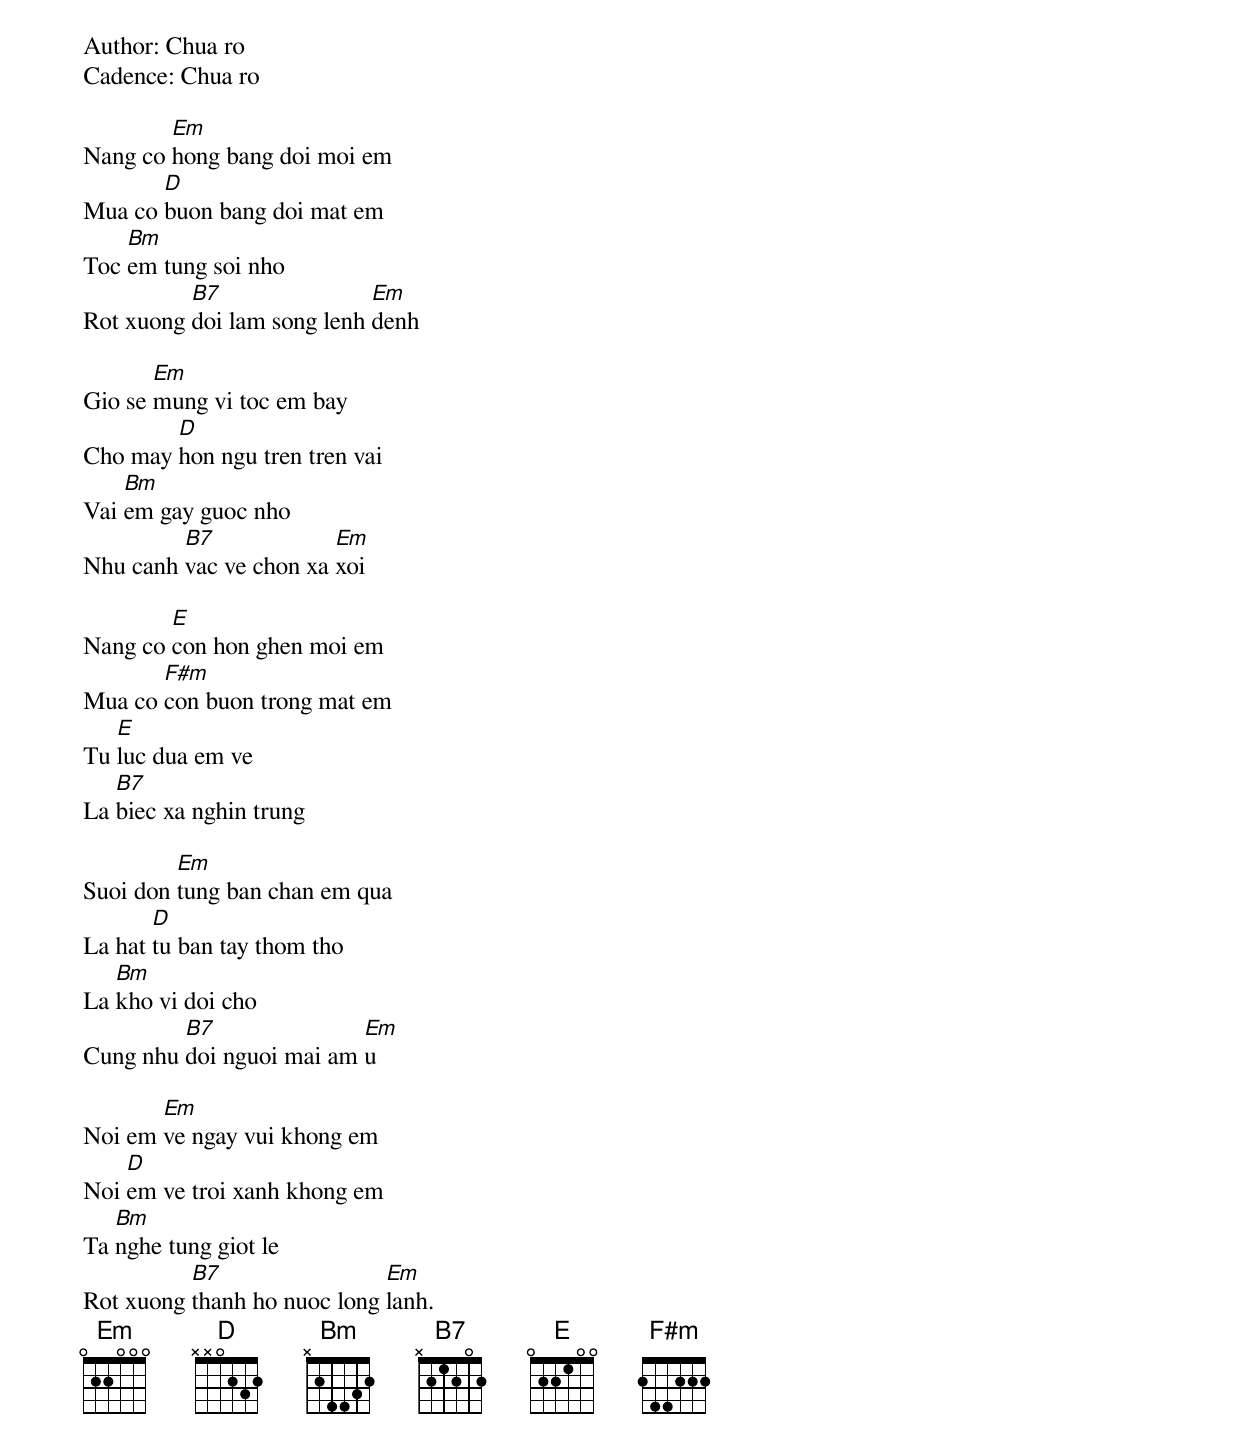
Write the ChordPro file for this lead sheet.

Author: Chua ro
Cadence: Chua ro

Nang co [Em]hong bang doi moi em
Mua co [D]buon bang doi mat em
Toc [Bm]em tung soi nho
Rot xuong [B7]doi lam song lenh [Em]denh

Gio se [Em]mung vi toc em bay
Cho may [D]hon ngu tren tren vai
Vai [Bm]em gay guoc nho
Nhu canh [B7]vac ve chon xa [Em]xoi

Nang co [E]con hon ghen moi em
Mua co [F#m]con buon trong mat em
Tu [E]luc dua em ve
La [B7]biec xa nghin trung

Suoi don [Em]tung ban chan em qua
La hat [D]tu ban tay thom tho
La [Bm]kho vi doi cho
Cung nhu [B7]doi nguoi mai am [Em]u

Noi em [Em]ve ngay vui khong em
Noi [D]em ve troi xanh khong em
Ta [Bm]nghe tung giot le
Rot xuong [B7]thanh ho nuoc long [Em]lanh.
